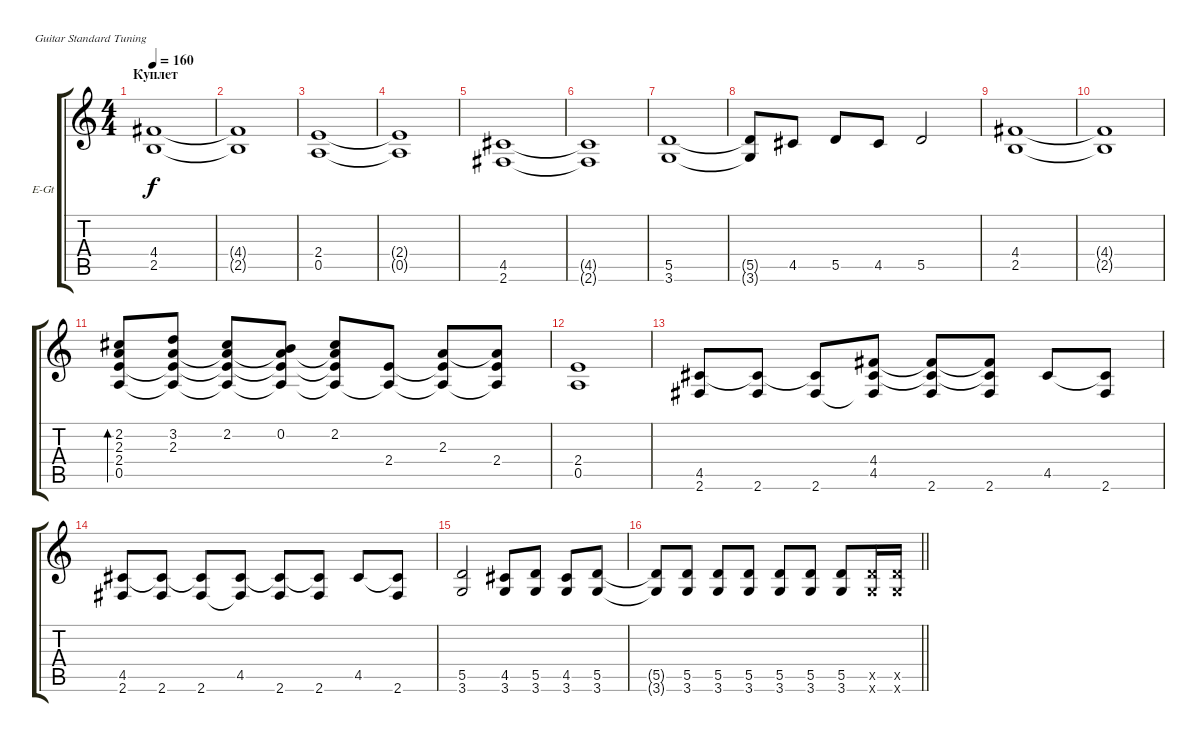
\bracketExtendMode groupsimilarinstruments
\firstSystemTrackNameOrientation horizontal
\otherSystemsTrackNameOrientation horizontal
\track ("Гитара 1" "E-Gt") {instrument electricguitarjazz}
\staff {score tabs}
\tuning (E4 B3 G3 D3 A2 E2)
\ts (4 4)
\section ("" "Куплет")
\tempo 160
\clef g2
\ks c
(4.4 2.5).1{dy f} |
(4.4{t} 2.5{t}).1 |
(2.4 0.5).1 |
(2.4{t} 0.5{t}).1 |
(4.5 2.6).1 |
(4.5{t} 2.6{t}).1 |
(5.5 3.6).1 |
(5.5{t} 3.6{t}).8 4.5.8 5.5.8 4.5.8 5.5.2 |
(4.4 2.5).1 |
(4.4{t} 2.5{t}).1 |
(2.2 2.3 2.4 0.5).8{bd 120} (3.2 2.3 2.4{t} 0.5{t}).8 (2.2 2.3{t} 2.4{t} 0.5{t}).8 (0.2 2.3{t} 2.4{t} 0.5{t}).8 (2.2 2.3{t} 2.4{t} 0.5{t}).8 (2.4 0.5{t}).8 (2.3 2.4{t} 0.5{t}).8 (2.3{t} 2.4 0.5{t}).8 |
(2.4 0.5).1 |
(4.5 2.6).8 (2.6 4.5{t}).8 (4.5{t} 2.6).8 (4.4 4.5 2.6{t}).8 (2.6 4.4{t} 4.5{t}).8 (4.4{t} 4.5{t} 2.6).8 4.5.8 (4.5{t} 2.6).8 |
(4.5 2.6).8 (2.6 4.5{t}).8 (4.5{t} 2.6).8 (4.5 2.6{t}).8 (2.6 4.5{t}).8 (4.5{t} 2.6).8 4.5.8 (4.5{t} 2.6).8 |
(5.5 3.6).2 (4.5 3.6).8 (5.5 3.6).8 (4.5 3.6).8 (5.5 3.6).8 |
\barLineRight lightlight
(5.5{t} 3.6{t}).8 (5.5 3.6).8 (5.5 3.6).8 (5.5 3.6).8 (5.5 3.6).8 (5.5 3.6).8 (5.5 3.6).8 (5.5{x} 3.6{x}).16 (5.5{x} 3.6{x}).16
